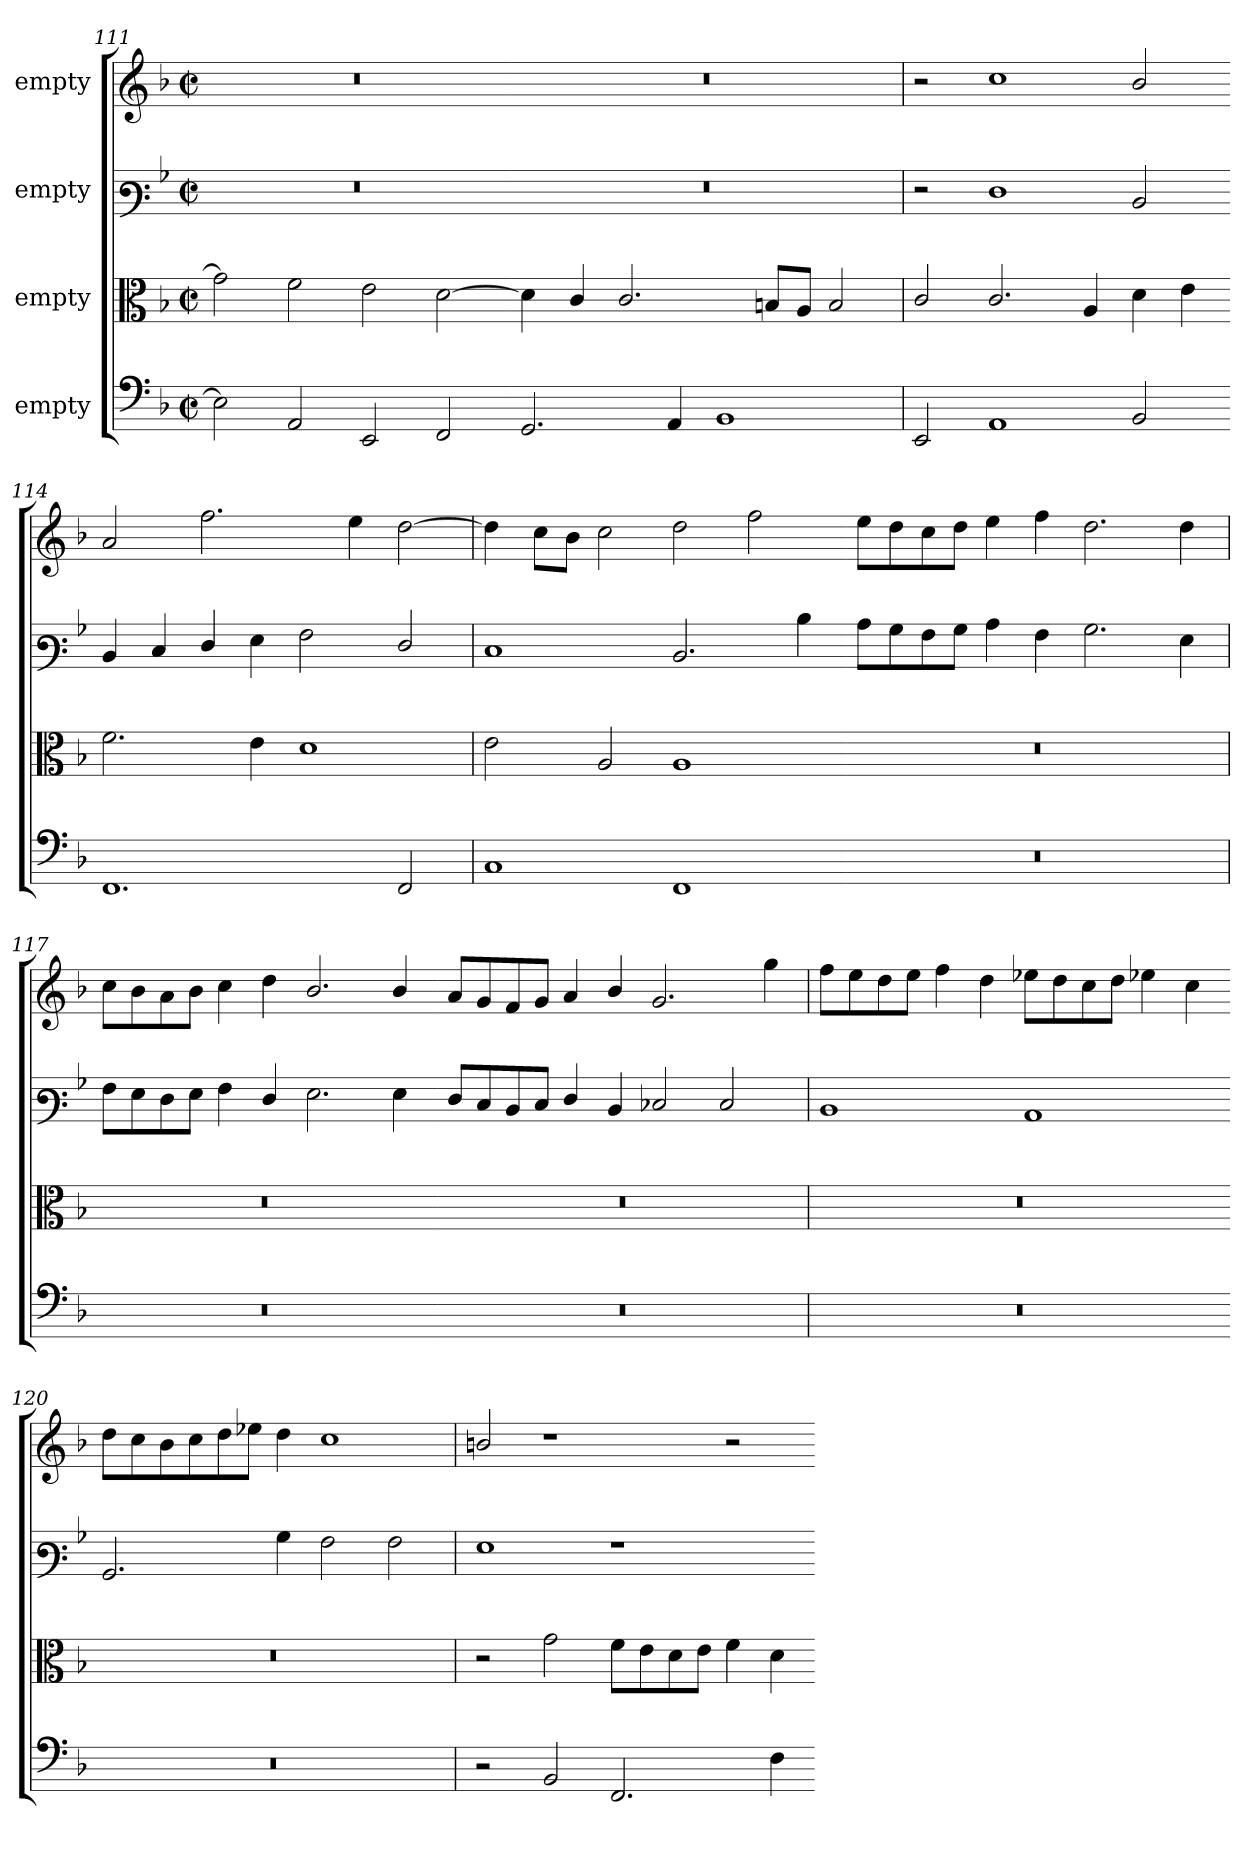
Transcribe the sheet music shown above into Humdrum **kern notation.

**kern	**kern	**kern	**kern
*part4	*part3	*part2	*part1
*staff4	*staff3	*staff2	*staff1
*I"empty	*I"empty	*I"empty	*I"empty
*clefF5	*clefC3	*clefF3	*clefG2
*k[b-]	*k[b-]	*k[b-]	*k[b-]
*M2/1	*M2/1	*M2/1	*M2/1
*met(c|)	*met(c|)	*met(c|)	*met(c|)
=111	=111	=111	=111
2C\]	2g\]	0r	0r
2FF/	2f\	.	.
2CC/	2e\	.	.
2DD/	[2d\	.	.
=112-	=112-	=112-	=112-
2.EE/	4d\]	0r	0r
.	4c/	.	.
.	2.c/	.	.
4FF/	.	.	.
1GG	.	.	.
.	8Bn/L	.	.
.	8A/J	.	.
.	2B/	.	.
=113	=113	=113	=113
2CC/	2c/	2r	2r
1FF	2.c/	1F	1cc
.	4A/	.	.
2GG/	4d\	2D/	2b-/
.	4e\	.	.
=114-	=114-	=114-	=114-
1.DD	2.f\	4D/	2a/
.	.	4E/	.
.	.	4F/	2.ff\
.	4e\	4G\	.
.	1d	2A\	.
.	.	.	4ee\
2DD/	.	2F/	[2dd\
=115	=115	=115	=115
1AA	2e\	1E	4dd\]
.	.	.	8cc\L
.	.	.	8b-\J
.	2A/	.	2cc\
1DD	1A	2.D/	2dd\
.	.	.	2ff\
.	.	4d\	.
=116-	=116-	=116-	=116-
0r	0r	8c\L	8ee\L
.	.	8B-\	8dd\
.	.	8A\	8cc\
.	.	8B-\J	8dd\J
.	.	4c\	4ee\
.	.	4A\	4ff\
.	.	2.B-\	2.dd\
.	.	4G\	4dd\
=117	=117	=117	=117
0r	0r	8A\L	8cc\L
.	.	8G\	8b-\
.	.	8F\	8a\
.	.	8G\J	8b-\J
.	.	4A\	4cc\
.	.	4F/	4dd\
.	.	2.G\	2.b-/
.	.	4G\	4b-/
=118-	=118-	=118-	=118-
0r	0r	8F/L	8a/L
.	.	8E/	8g/
.	.	8D/	8f/
.	.	8E/J	8g/J
.	.	4F/	4a/
.	.	4D/	4b-/
.	.	2E-X/	2.g/
.	.	2E-/	.
.	.	.	4gg\
=119	=119	=119	=119
0r	0r	1D	8ff\L
.	.	.	8ee\
.	.	.	8dd\
.	.	.	8ee\J
.	.	.	4ff\
.	.	.	4dd\
.	.	1C	8ee-X\L
.	.	.	8dd\
.	.	.	8cc\
.	.	.	8dd\J
.	.	.	4ee-X\
.	.	.	4cc\
=120-	=120-	=120-	=120-
0r	0r	2.BB-/	8dd\L
.	.	.	8cc\
.	.	.	8b-\
.	.	.	8cc\
.	.	.	8dd\
.	.	.	8ee-X\J
.	.	4B-\	4dd\
.	.	2A\	1cc
.	.	2A\	.
=121	=121	=121	=121
2r	2r	1G	2bn/
2GG/	2g\	.	1r
2.DD/	8f\L	1r	.
.	8e\	.	.
.	8d\	.	.
.	8e\J	.	.
.	4f\	.	2r
4D\	4d\	.	.
=-	=-	=-	=-
*-	*-	*-	*-
